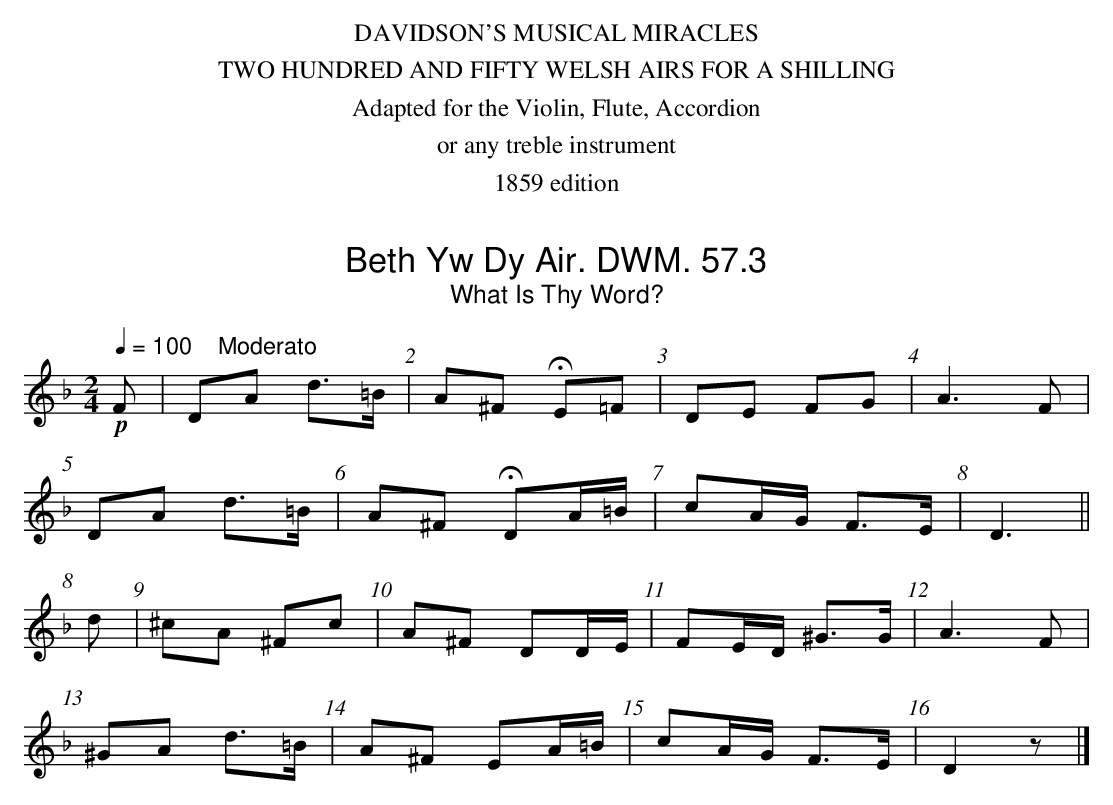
X:1
T:Beth Yw Dy Air. DWM. 57.3
T:What Is Thy Word?
M:2/4
L:1/8
Q:1/4=100 "    Moderato"
K:Dm
!p!F|DA d>=B|A^F HE=F|DE FG|A3F|
DA d>=B|A^F HDA/=B/|cA/G/ F>E|D3||
d|^cA ^Fc|A^F DD/E/|FE/D/ ^G>G|A3F|
^GA d>=B|A^F EA/=B/|cA/G/ F>E|D2z|]
